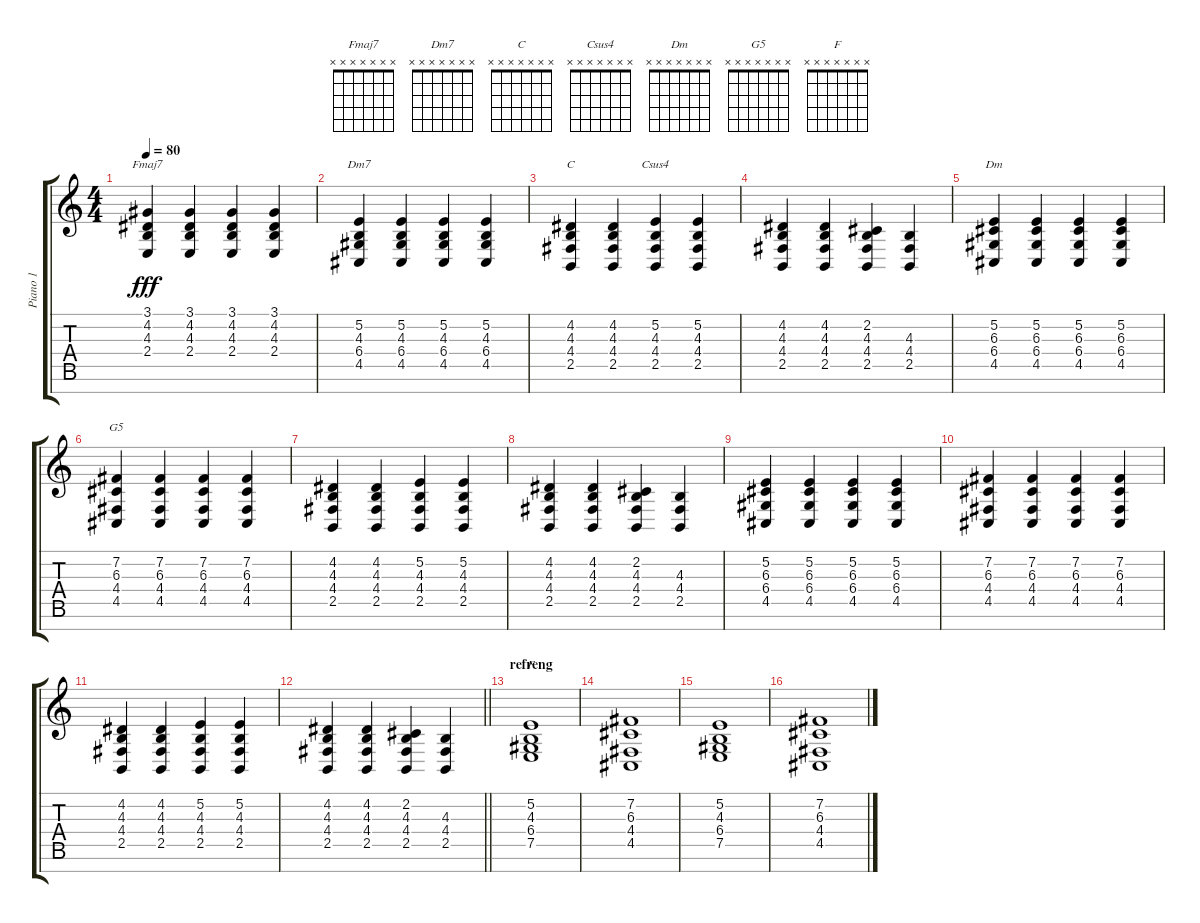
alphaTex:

\track ("Piano 1" "Piano 1") {instrument acousticgrandpiano}
\staff {score tabs}
\tuning (F4 B3 G3 D3 A2 E2 B1) {hide}
\chord ("Fmaj7" x x x x x x x)
\chord ("Dm7" x x x x x x x)
\chord ("C" x x x x x x x)
\chord ("Csus4" x x x x x x x)
\chord ("Dm" x x x x x x x)
\chord ("G5" x x x x x x x)
\chord ("F" x x x x x x x)
\ts (4 4)
\tempo 80
\clef g2
\ks c
(3.1 4.2 4.3 2.4).4{ch "Fmaj7" dy fff} (3.1 4.2 4.3 2.4).4 (3.1 4.2 4.3 2.4).4 (3.1 4.2 4.3 2.4).4 |
(5.2 4.3 6.4 4.5).4{ch "Dm7"} (5.2 4.3 6.4 4.5).4 (5.2 4.3 6.4 4.5).4 (5.2 4.3 6.4 4.5).4 |
(4.2 4.3 4.4 2.5).4{ch "C"} (4.2 4.3 4.4 2.5).4 (5.2 4.3 4.4 2.5).4{ch "Csus4"} (5.2 4.3 4.4 2.5).4 |
(4.2 4.3 4.4 2.5).4 (4.2 4.3 4.4 2.5).4 (2.2 4.3 4.4 2.5).4 (4.3 4.4 2.5).4 |
(5.2 6.3 6.4 4.5).4{ch "Dm"} (5.2 6.3 6.4 4.5).4 (5.2 6.3 6.4 4.5).4 (5.2 6.3 6.4 4.5).4 |
(7.2 6.3 4.4 4.5).4{ch "G5"} (7.2 6.3 4.4 4.5).4 (7.2 6.3 4.4 4.5).4 (7.2 6.3 4.4 4.5).4 |
(4.2 4.3 4.4 2.5).4 (4.2 4.3 4.4 2.5).4 (5.2 4.3 4.4 2.5).4 (5.2 4.3 4.4 2.5).4 |
(4.2 4.3 4.4 2.5).4 (4.2 4.3 4.4 2.5).4 (2.2 4.3 4.4 2.5).4 (4.3 4.4 2.5).4 |
(5.2 6.3 6.4 4.5).4 (5.2 6.3 6.4 4.5).4 (5.2 6.3 6.4 4.5).4 (5.2 6.3 6.4 4.5).4 |
(7.2 6.3 4.4 4.5).4 (7.2 6.3 4.4 4.5).4 (7.2 6.3 4.4 4.5).4 (7.2 6.3 4.4 4.5).4 |
(4.2 4.3 4.4 2.5).4 (4.2 4.3 4.4 2.5).4 (5.2 4.3 4.4 2.5).4 (5.2 4.3 4.4 2.5).4 |
\barLineRight lightlight
(4.2 4.3 4.4 2.5).4 (4.2 4.3 4.4 2.5).4 (2.2 4.3 4.4 2.5).4 (4.3 4.4 2.5).4 |
\section ("" "refreng")
(5.2 4.3 6.4 7.5).1{ch "F"} |
(7.2 6.3 4.4 4.5).1 |
(5.2 4.3 6.4 7.5).1 |
(7.2 6.3 4.4 4.5).1
